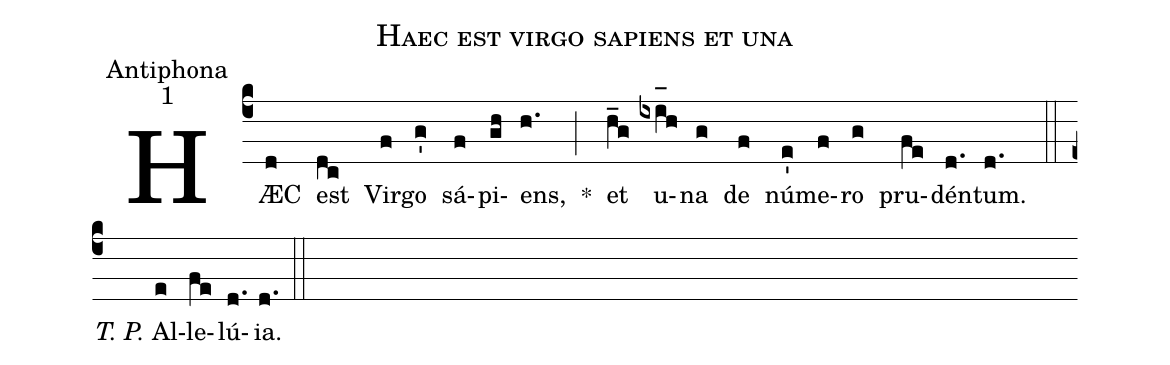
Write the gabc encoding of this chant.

name:Haec est virgo sapiens et una;
office-part:Antiphona;
mode:1;
%%
(c4) HÆC(d) est(dc) Vir(f)go(g') sá(f)pi(gh)ens,(h.) *(;) et(h_g) u(ixi_[oh:h]h)na(g) de(f) nú(e')me(f)ro(g) pru(fe)dén(d.)tum.(d.) (::) <i>T. P.</i> Al(e)le(fe)lú(d.){ia}.(d.) (::)
%<eu>E(h) u(h) o(g) u(f) a(gh) e.</eu>(gf..) (::)
